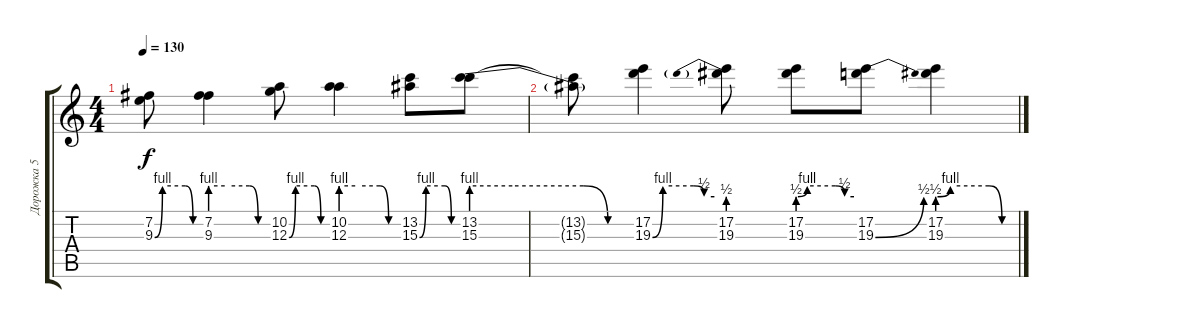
\track ("Дорожка 5" "Дорожка 5") {instrument distortionguitar}
\staff {score tabs}
\tuning (E4 B3 G3 D3 A2 E2) {hide}
\ts (4 4)
\tempo 130
\clef g2
\ks c
(7.2 9.3{be (custom 0 0 10 4 40 4 50 0 60 0)}).8{dy f} (7.2 9.3{be (custom 0 4 15 4 41 4 50 0 60 0)}).4 (10.2 12.3{be (custom 0 0 10 4 40 4 50 0 60 0)}).8 (10.2 12.3{be (custom 0 4 15 4 41 4 50 0 60 0)}).4 (13.2 15.3{be (custom 0 0 10 4 40 4 50 0 60 0)}).8 (13.2 15.3{be (custom 0 4 15 4 41 4 50 0 60 0)}).8 |
(13.2{t} 15.3{t}).8 (17.2 19.3{be (custom 0 0 10 4 40 4 50 2 60 2)}).4 (17.2 19.3{be (prebend 0 2 60 2)}).8 (17.2 19.3{be (custom 0 2 10 4 40 4 50 2 60 2)}).8 (17.2 19.3{be (bend 0 0 60 2)}).8 (17.2 19.3{be (custom 0 2 10 4 40 4 50 0 60 0)}).4
